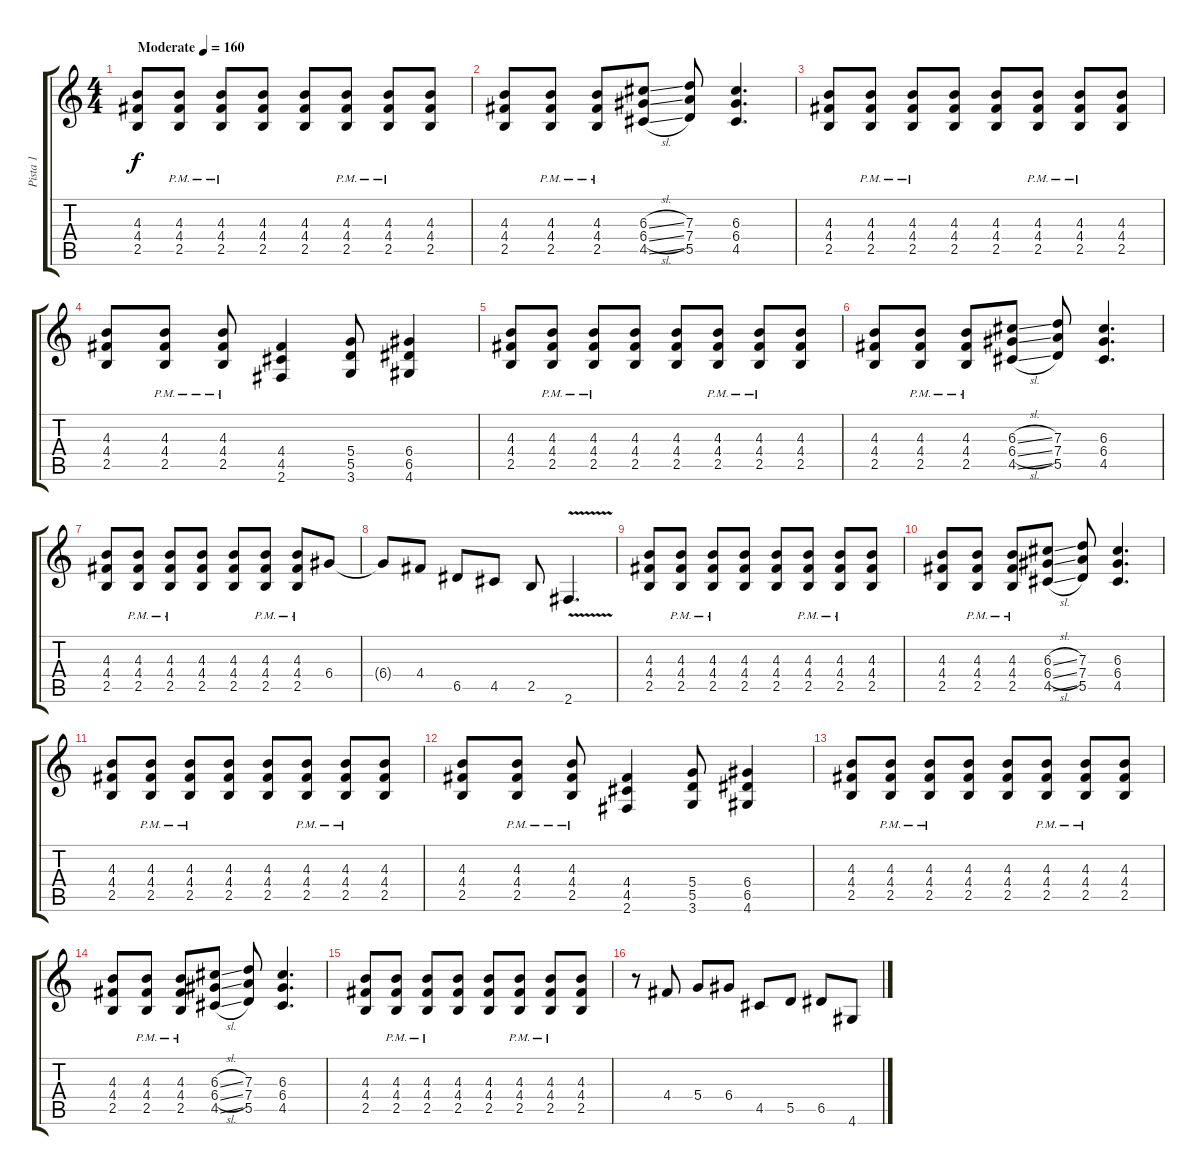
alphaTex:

\track ("Pista 1" "Pista 1") {instrument distortionguitar}
\staff {score tabs}
\tuning (E4 B3 G3 D3 A2 E2) {hide}
\ts (4 4)
\tempo (160 "Moderate")
\clef g2
\ks c
(4.3 4.4 2.5).8{dy f instrument distortionguitar} (4.3{pm} 4.4{pm} 2.5{pm}).8 (4.3{pm} 4.4{pm} 2.5{pm}).8 (4.3 4.4 2.5).8 (4.3 4.4 2.5).8 (4.3{pm} 4.4{pm} 2.5{pm}).8 (4.3{pm} 4.4{pm} 2.5{pm}).8 (4.3 4.4 2.5).8 |
(4.3 4.4 2.5).8 (4.3{pm} 4.4{pm} 2.5{pm}).8 (4.3{pm} 4.4{pm} 2.5{pm}).8 (6.3{sl} 6.4{sl} 4.5{sl}).8 (7.3 7.4 5.5).8 (6.3 6.4 4.5).4{d} |
(4.3 4.4 2.5).8 (4.3{pm} 4.4{pm} 2.5{pm}).8 (4.3{pm} 4.4{pm} 2.5{pm}).8 (4.3 4.4 2.5).8 (4.3 4.4 2.5).8 (4.3{pm} 4.4{pm} 2.5{pm}).8 (4.3{pm} 4.4{pm} 2.5{pm}).8 (4.3 4.4 2.5).8 |
(4.3 4.4 2.5).8 (4.3{pm} 4.4{pm} 2.5{pm}).8 (4.3{pm} 4.4{pm} 2.5{pm}).8 (4.4 4.5 2.6).4 (5.4 5.5 3.6).8 (6.4 6.5 4.6).4 |
(4.3 4.4 2.5).8 (4.3{pm} 4.4{pm} 2.5{pm}).8 (4.3{pm} 4.4{pm} 2.5{pm}).8 (4.3 4.4 2.5).8 (4.3 4.4 2.5).8 (4.3{pm} 4.4{pm} 2.5{pm}).8 (4.3{pm} 4.4{pm} 2.5{pm}).8 (4.3 4.4 2.5).8 |
(4.3 4.4 2.5).8 (4.3{pm} 4.4{pm} 2.5{pm}).8 (4.3{pm} 4.4{pm} 2.5{pm}).8 (6.3{sl} 6.4{sl} 4.5{sl}).8 (7.3 7.4 5.5).8 (6.3 6.4 4.5).4{d} |
(4.3 4.4 2.5).8 (4.3{pm} 4.4{pm} 2.5{pm}).8 (4.3{pm} 4.4{pm} 2.5{pm}).8 (4.3 4.4 2.5).8 (4.3 4.4 2.5).8 (4.3{pm} 4.4{pm} 2.5{pm}).8 (4.3{pm} 4.4{pm} 2.5{pm}).8 6.4.8 |
6.4{t}.8 4.4.8 6.5.8 4.5.8 2.5.8 2.6{v}.4{d} |
(4.3 4.4 2.5).8 (4.3{pm} 4.4{pm} 2.5{pm}).8 (4.3{pm} 4.4{pm} 2.5{pm}).8 (4.3 4.4 2.5).8 (4.3 4.4 2.5).8 (4.3{pm} 4.4{pm} 2.5{pm}).8 (4.3{pm} 4.4{pm} 2.5{pm}).8 (4.3 4.4 2.5).8 |
(4.3 4.4 2.5).8 (4.3{pm} 4.4{pm} 2.5{pm}).8 (4.3{pm} 4.4{pm} 2.5{pm}).8 (6.3{sl} 6.4{sl} 4.5{sl}).8 (7.3 7.4 5.5).8 (6.3 6.4 4.5).4{d} |
(4.3 4.4 2.5).8 (4.3{pm} 4.4{pm} 2.5{pm}).8 (4.3{pm} 4.4{pm} 2.5{pm}).8 (4.3 4.4 2.5).8 (4.3 4.4 2.5).8 (4.3{pm} 4.4{pm} 2.5{pm}).8 (4.3{pm} 4.4{pm} 2.5{pm}).8 (4.3 4.4 2.5).8 |
(4.3 4.4 2.5).8 (4.3{pm} 4.4{pm} 2.5{pm}).8 (4.3{pm} 4.4{pm} 2.5{pm}).8 (4.4 4.5 2.6).4 (5.4 5.5 3.6).8 (6.4 6.5 4.6).4 |
(4.3 4.4 2.5).8 (4.3{pm} 4.4{pm} 2.5{pm}).8 (4.3{pm} 4.4{pm} 2.5{pm}).8 (4.3 4.4 2.5).8 (4.3 4.4 2.5).8 (4.3{pm} 4.4{pm} 2.5{pm}).8 (4.3{pm} 4.4{pm} 2.5{pm}).8 (4.3 4.4 2.5).8 |
(4.3 4.4 2.5).8 (4.3{pm} 4.4{pm} 2.5{pm}).8 (4.3{pm} 4.4{pm} 2.5{pm}).8 (6.3{sl} 6.4{sl} 4.5{sl}).8 (7.3 7.4 5.5).8 (6.3 6.4 4.5).4{d} |
(4.3 4.4 2.5).8 (4.3{pm} 4.4{pm} 2.5{pm}).8 (4.3{pm} 4.4{pm} 2.5{pm}).8 (4.3 4.4 2.5).8 (4.3 4.4 2.5).8 (4.3{pm} 4.4{pm} 2.5{pm}).8 (4.3{pm} 4.4{pm} 2.5{pm}).8 (4.3 4.4 2.5).8 |
r.8 4.4.8 5.4.8 6.4.8 4.5.8 5.5.8 6.5.8 4.6.8
